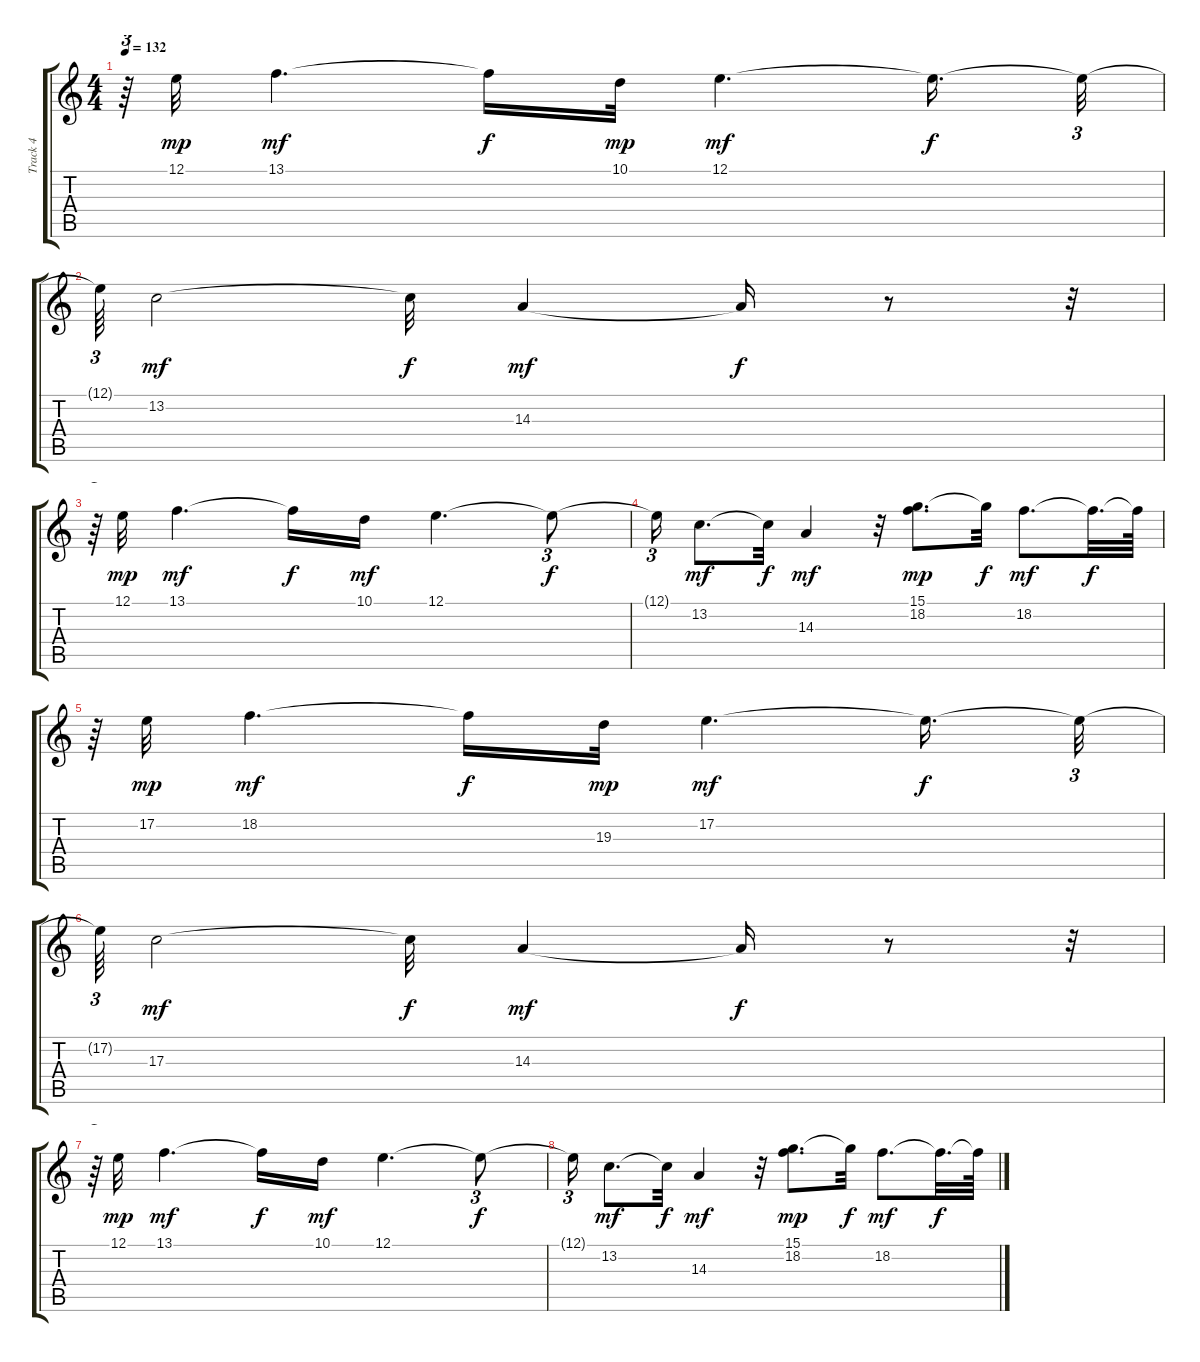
\track ("Track 4" "Track 4") {instrument voiceoohs}
\staff {score tabs}
\tuning (E4 B3 G3 D3 A2 E2) {hide}
\ts (4 4)
\tempo 132
\clef g2
\ks c
r.64{tu (3 2) dy f} 12.1.32{dy mp} 13.1.4{d dy mf} 13.1{t}.16{dy f} 10.1.32{dy mp} 12.1.4{d dy mf} 12.1{t}.16{d dy f} 12.1{t}.32{tu (3 2)} |
12.1{t}.64{tu (3 2)} 13.2.2{dy mf} 13.2{t}.32{dy f} 14.3.4{dy mf} 14.3{t}.16{dy f} r.8 r.32{tu (3 2)} |
r.64{tu (3 2)} 12.1.32{dy mp} 13.1.4{d dy mf} 13.1{t}.16{dy f} 10.1.16{dy mf} 12.1.4{d} 12.1{t}.8{tu (3 2) dy f} |
12.1{t}.16{tu (3 2)} 13.2.8{d dy mf} 13.2{t}.32{dy f} 14.3.4{dy mf} r.32 (15.1 18.2).8{d dy mp} 15.1{t}.32{dy f} 18.2.8{d dy mf} 18.2{t}.32{d dy f} 18.2{t}.64 |
r.64{tu (3 2)} 17.2.32{dy mp} 18.2.4{d dy mf} 18.2{t}.16{dy f} 19.3.32{dy mp} 17.2.4{d dy mf} 17.2{t}.16{d dy f} 17.2{t}.32{tu (3 2)} |
17.2{t}.64{tu (3 2)} 17.3.2{dy mf} 17.3{t}.32{dy f} 14.3.4{dy mf} 14.3{t}.16{dy f} r.8 r.32{tu (3 2)} |
r.64{tu (3 2)} 12.1.32{dy mp} 13.1.4{d dy mf} 13.1{t}.16{dy f} 10.1.16{dy mf} 12.1.4{d} 12.1{t}.8{tu (3 2) dy f} |
12.1{t}.16{tu (3 2)} 13.2.8{d dy mf} 13.2{t}.32{dy f} 14.3.4{dy mf} r.32 (15.1 18.2).8{d dy mp} 15.1{t}.32{dy f} 18.2.8{d dy mf} 18.2{t}.32{d dy f} 18.2{t}.64
